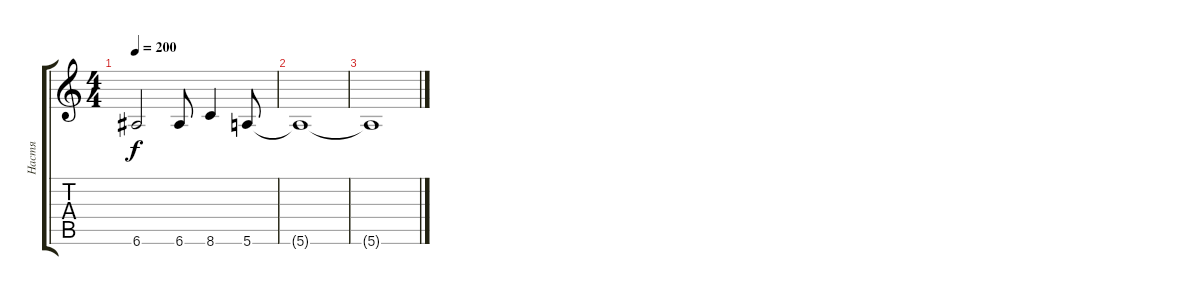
\track ("Настя" "Настя") {instrument electricbasspick}
\staff {score tabs}
\tuning (E4 B3 G3 D3 A2 E2) {hide}
\ts (4 4)
\tempo 200
\clef g2
\ks c
6.6.2{dy f} 6.6.8 8.6.4 5.6.8 |
5.6{t}.1 |
5.6{t}.1
